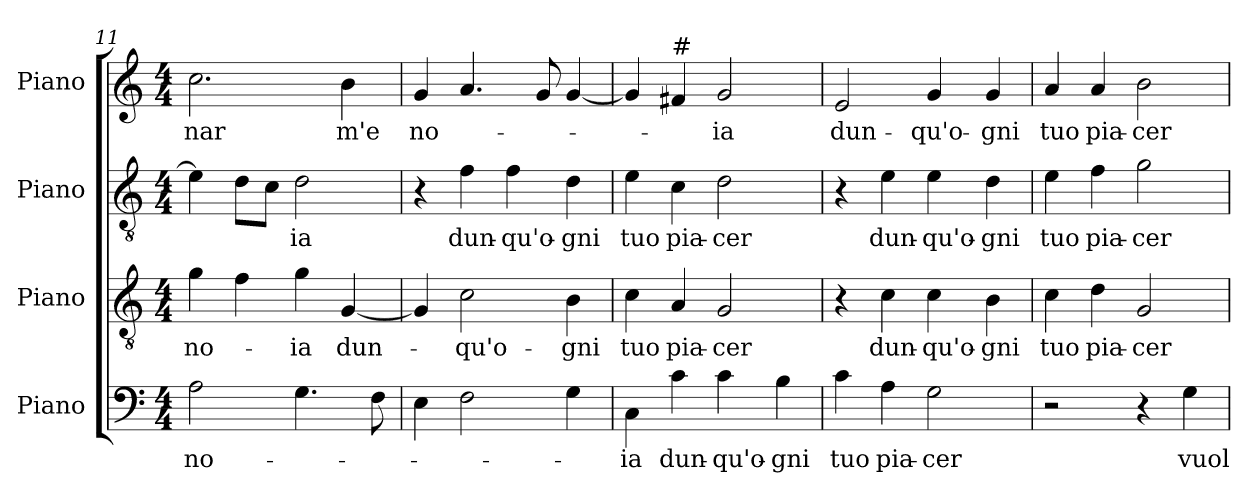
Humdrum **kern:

**kern	**text	**kern	**text	**kern	**text	**kern	**text
*part4	*part4	*part3	*part3	*part2	*part2	*part1	*part1
*staff4	*staff4	*staff3	*staff3	*staff2	*staff2	*staff1	*staff1
*I"Piano	*	*I"Piano	*	*I"Piano	*	*I"Piano	*
*I'Pno.	*	*I'Pno.	*	*I'Pno.	*	*I'Pno.	*
*clefF4	*	*clefGv2	*	*clefGv2	*	*clefG2	*
*	*	*ITrd7c12	*	*ITrd7c12	*	*	*
*k[]	*	*k[]	*	*k[]	*	*k[]	*
*C:	*	*C:	*	*C:	*	*C:	*
*M4/4	*	*M4/4	*	*M4/4	*	*M4/4	*
=11	=11	=11	=11	=11	=11	=11	=11
!	!LO:LY:b:color=#000000	!	!	!	!	!	!
!	!	!	!LO:LY:b:color=#000000	!	!	!	!
!	!	!	!	!	!	!	!LO:LY:b:color=#000000
2Ai\	no-	4Gi\	no-	4Ei\]	.	2.cci\	-nar
.	.	4Fi\	.	8Di\L	.	.	.
.	.	.	.	8Ci\J	.	.	.
!	!	!	!LO:LY:b:color=#000000	!	!	!	!
!	!	!	!	!	!LO:LY:b:color=#000000	!	!
4.Gi\	.	4Gi\	-ia	2Di\	-ia	.	.
!	!	!	!LO:LY:b:color=#000000	!	!	!	!
!	!	!	!	!	!	!	!LO:LY:b:color=#000000
.	.	[4GGi/	dun-	.	.	4bi\	m'e
8Fi\	.	.	.	.	.	.	.
=12	=12	=12	=12	=12	=12	=12	=12
!	!	!	!	!	!	!	!LO:LY:b:color=#000000
4Ei\	.	4GGi/]	.	4r	.	4gi/	no-
!	!	!	!LO:LY:b:color=#000000	!	!	!	!
!	!	!	!	!	!LO:LY:b:color=#000000	!	!
2Fi\	.	2Ci\	-qu'o-	4Fi\	dun-	4.ai/	.
!	!	!	!	!	!LO:LY:b:color=#000000	!	!
.	.	.	.	4Fi\	-qu'o-	.	.
.	.	.	.	.	.	8gi/	.
!	!	!	!LO:LY:b:color=#000000	!	!	!	!
!	!	!	!	!	!LO:LY:b:color=#000000	!	!
4Gi\	.	4BBi\	-gni	4Di\	-gni	[4gi/	.
!!LO:LB:g=z
=13	=13	=13	=13	=13	=13	=13	=13
!	!LO:LY:b:color=#000000	!	!	!	!	!	!
!	!	!	!LO:LY:b:color=#000000	!	!	!	!
!	!	!	!	!	!LO:LY:b:color=#000000	!	!
4Ci\	-ia	4Ci\	tuo	4Ei\	tuo	4gi/]	.
!	!LO:LY:b:color=#000000	!	!	!	!	!	!
!	!	!	!LO:LY:b:color=#000000	!	!	!	!
!	!	!	!	!	!	!LO:TX:a:t=#	!
!	!	!	!	!	!LO:LY:b:color=#000000	!	!
4ci\	dun-	4AAi/	pia-	4Ci\	pia-	4f#i/	.
!	!LO:LY:b:color=#000000	!	!	!	!	!	!
!	!	!	!LO:LY:b:color=#000000	!	!	!	!
!	!	!	!	!	!LO:LY:b:color=#000000	!	!
!	!	!	!	!	!	!	!LO:LY:b:color=#000000
4ci\	-qu'o-	2GGi/	-cer	2Di\	-cer	2gi/	-ia
!	!LO:LY:b:color=#000000	!	!	!	!	!	!
4Bi\	-gni	.	.	.	.	.	.
=14	=14	=14	=14	=14	=14	=14	=14
!	!LO:LY:b:color=#000000	!	!	!	!	!	!
!	!	!	!	!	!	!	!LO:LY:b:color=#000000
4ci\	tuo	4r	.	4r	.	2ei/	dun-
!	!LO:LY:b:color=#000000	!	!	!	!	!	!
!	!	!	!LO:LY:b:color=#000000	!	!	!	!
!	!	!	!	!	!LO:LY:b:color=#000000	!	!
4Ai\	pia-	4Ci\	dun-	4Ei\	dun-	.	.
!	!LO:LY:b:color=#000000	!	!	!	!	!	!
!	!	!	!LO:LY:b:color=#000000	!	!	!	!
!	!	!	!	!	!LO:LY:b:color=#000000	!	!
!	!	!	!	!	!	!	!LO:LY:b:color=#000000
2Gi\	-cer	4Ci\	-qu'o-	4Ei\	-qu'o-	4gi/	-qu'o-
!	!	!	!LO:LY:b:color=#000000	!	!	!	!
!	!	!	!	!	!LO:LY:b:color=#000000	!	!
!	!	!	!	!	!	!	!LO:LY:b:color=#000000
.	.	4BBi\	-gni	4Di\	-gni	4gi/	-gni
=15	=15	=15	=15	=15	=15	=15	=15
!	!	!	!LO:LY:b:color=#000000	!	!	!	!
!	!	!	!	!	!LO:LY:b:color=#000000	!	!
!	!	!	!	!	!	!	!LO:LY:b:color=#000000
2r	.	4Ci\	tuo	4Ei\	tuo	4ai/	tuo
!	!	!	!LO:LY:b:color=#000000	!	!	!	!
!	!	!	!	!	!LO:LY:b:color=#000000	!	!
!	!	!	!	!	!	!	!LO:LY:b:color=#000000
.	.	4Di\	pia-	4Fi\	pia-	4ai/	pia-
!	!	!	!LO:LY:b:color=#000000	!	!	!	!
!	!	!	!	!	!LO:LY:b:color=#000000	!	!
!	!	!	!	!	!	!	!LO:LY:b:color=#000000
4r	.	2GGi/	-cer	2Gi\	-cer	2bi\	-cer
!	!LO:LY:b:color=#000000	!	!	!	!	!	!
4Gi\	vuol	.	.	.	.	.	.
=	=	=	=	=	=	=	=
*-	*-	*-	*-	*-	*-	*-	*-
